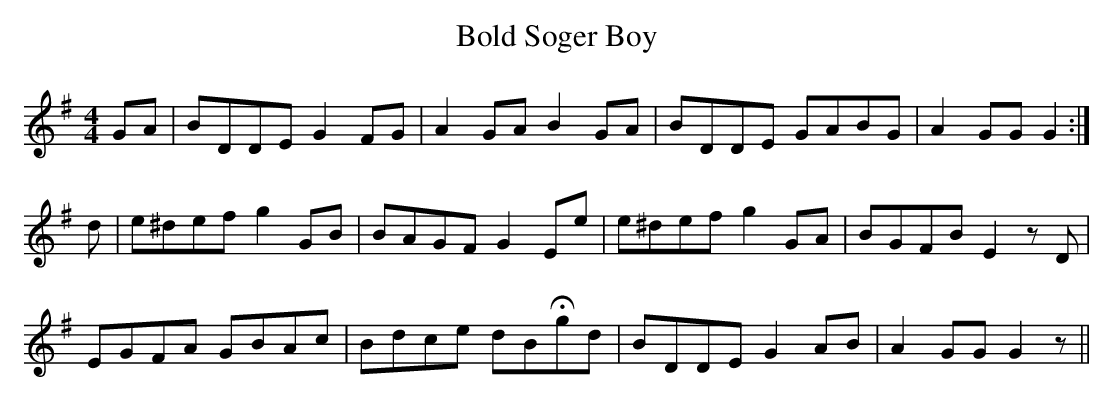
X:1
T:Bold Soger Boy
M:4/4
L:1/8
K:G
GA|BDDE G2 FG|A2 GA B2 GA|BDDE GABG|A2 GG G2:|
d|e^def g2 GB|BAGF G2 Ee|e^def g2 GA|BGFB E2 zD|
EGFA GBAc|Bdce dB!fermata!gd|BDDE G2 AB|A2 GG G2z||
